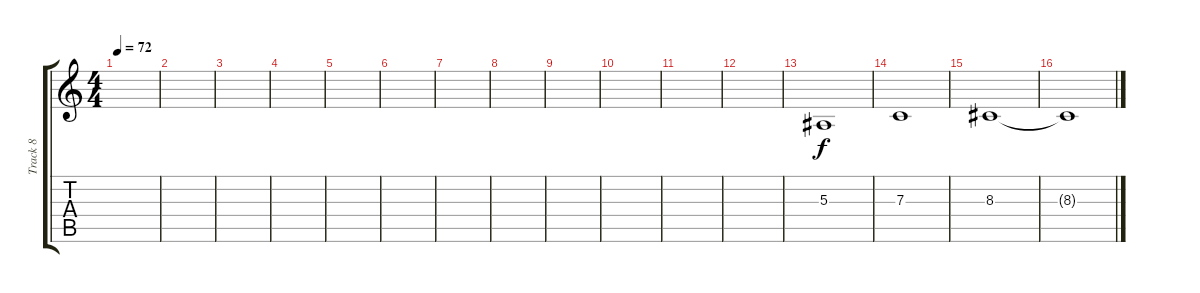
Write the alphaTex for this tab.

\track ("Track 8" "Track 8") {instrument choiraahs}
\staff {score tabs}
\tuning (D4 A3 F3 C3 G2 C2) {hide}
\ts (4 4)
\tempo 72
\clef g2
\ks c
|
|
|
|
|
|
|
|
|
|
|
|
5.3.1 |
7.3.1 |
8.3.1 |
8.3{t}.1
